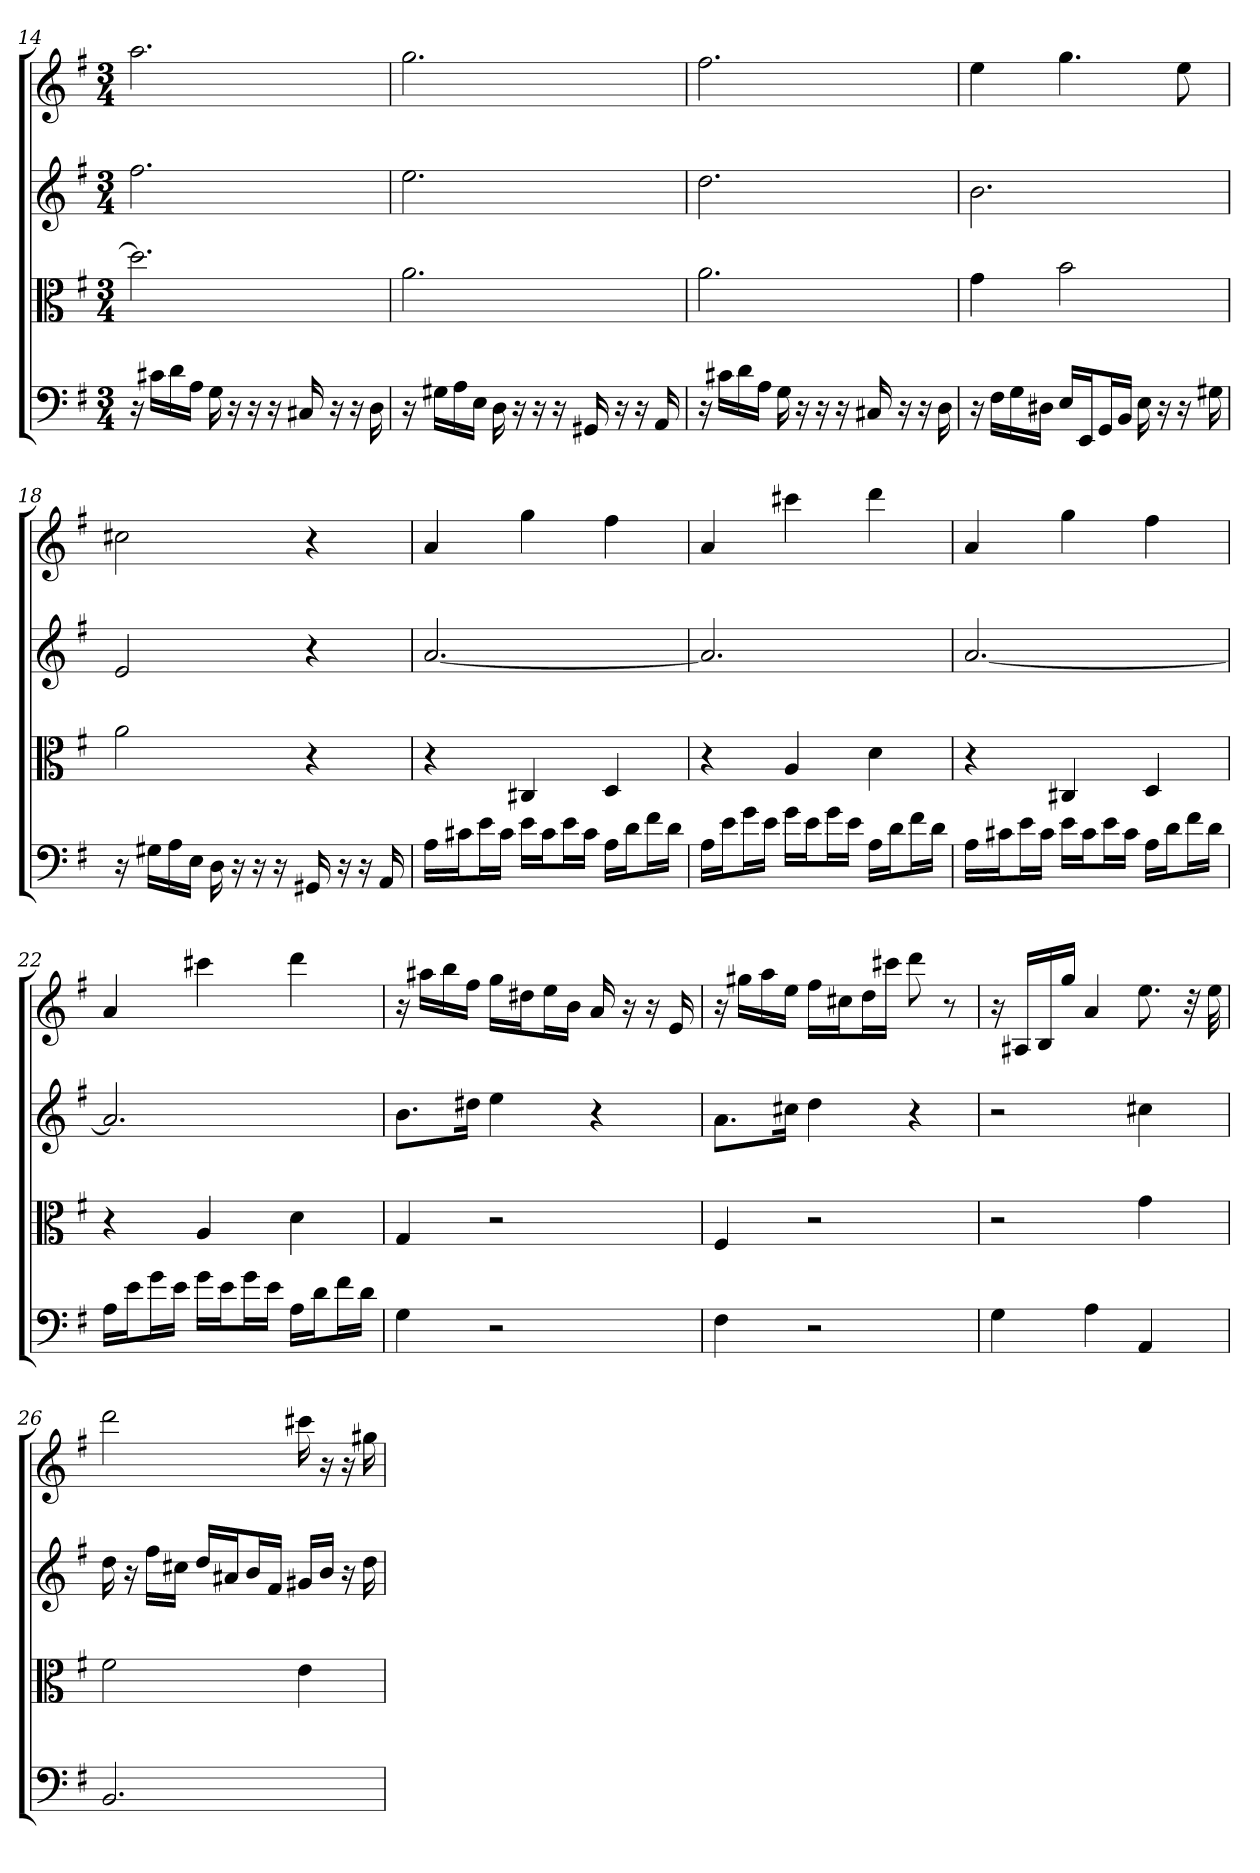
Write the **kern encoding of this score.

**kern	**kern	**kern	**kern
*part4	*part3	*part2	*part1
*staff4	*staff3	*staff2	*staff1
*clefF4	*clefC3	*clefG2	*clefG2
*k[f#]	*k[f#]	*k[f#]	*k[f#]
*G:	*G:	*G:	*G:
*M3/4	*M3/4	*M3/4	*M3/4
=14	=14	=14	=14
16r	2.dd]	2.ff#	2.aa
16c#X\LL	.	.	.
16d\	.	.	.
16A\JJ	.	.	.
16G	.	.	.
16r	.	.	.
16r	.	.	.
16r	.	.	.
16C#X	.	.	.
16r	.	.	.
16r	.	.	.
16D	.	.	.
=15	=15	=15	=15
16r	2.a	2.ee	2.gg
16G#X\LL	.	.	.
16A\	.	.	.
16E\JJ	.	.	.
16D	.	.	.
16r	.	.	.
16r	.	.	.
16r	.	.	.
16GG#X	.	.	.
16r	.	.	.
16r	.	.	.
16AA	.	.	.
=16	=16	=16	=16
16r	2.a	2.dd	2.ff#
16c#X\LL	.	.	.
16d\	.	.	.
16A\JJ	.	.	.
16G	.	.	.
16r	.	.	.
16r	.	.	.
16r	.	.	.
16C#X	.	.	.
16r	.	.	.
16r	.	.	.
16D	.	.	.
=17	=17	=17	=17
16r	4g	2.b	4ee
16F#\LL	.	.	.
16G\	.	.	.
16D#X\JJ	.	.	.
16E/LL	2b	.	4.gg
16EE/J	.	.	.
16GG/L	.	.	.
16BB/JJ	.	.	.
16E	.	.	.
16r	.	.	.
16r	.	.	8ee
16G#X	.	.	.
=18	=18	=18	=18
16r	2a	2e	2cc#X
16G#X\LL	.	.	.
16A\	.	.	.
16E\JJ	.	.	.
16D	.	.	.
16r	.	.	.
16r	.	.	.
16r	.	.	.
16GG#X	4r	4r	4r
16r	.	.	.
16r	.	.	.
16AA	.	.	.
=19	=19	=19	=19
16A\LL	4r	[2.a	4a
16c#X\J	.	.	.
16e\L	.	.	.
16c#\JJ	.	.	.
16e\LL	4C#X	.	4gg
16c#\J	.	.	.
16e\L	.	.	.
16c#\JJ	.	.	.
16A\LL	4D	.	4ff#
16d\J	.	.	.
16f#\L	.	.	.
16d\JJ	.	.	.
=20	=20	=20	=20
16A\LL	4r	2.a]	4a
16e\J	.	.	.
16g\L	.	.	.
16e\JJ	.	.	.
16g\LL	4A	.	4ccc#X
16e\J	.	.	.
16g\L	.	.	.
16e\JJ	.	.	.
16A\LL	4d	.	4ddd
16d\J	.	.	.
16f#\L	.	.	.
16d\JJ	.	.	.
=21	=21	=21	=21
16A\LL	4r	[2.a	4a
16c#X\J	.	.	.
16e\L	.	.	.
16c#\JJ	.	.	.
16e\LL	4C#X	.	4gg
16c#\J	.	.	.
16e\L	.	.	.
16c#\JJ	.	.	.
16A\LL	4D	.	4ff#
16d\J	.	.	.
16f#\L	.	.	.
16d\JJ	.	.	.
=22	=22	=22	=22
16A\LL	4r	2.a]	4a
16e\J	.	.	.
16g\L	.	.	.
16e\JJ	.	.	.
16g\LL	4A	.	4ccc#X
16e\J	.	.	.
16g\L	.	.	.
16e\JJ	.	.	.
16A\LL	4d	.	4ddd
16d\J	.	.	.
16f#\L	.	.	.
16d\JJ	.	.	.
=23	=23	=23	=23
4G	4G	8.b\L	16r
.	.	.	16aa#X\LL
.	.	.	16bb\
.	.	16dd#X\Jk	16ff#\JJ
2r	2r	4ee	16gg\LL
.	.	.	16dd#X\J
.	.	.	16ee\L
.	.	.	16b\JJ
.	.	4r	16a
.	.	.	16r
.	.	.	16r
.	.	.	16e
=24	=24	=24	=24
4F#	4F#	8.a\L	16r
.	.	.	16gg#X\LL
.	.	.	16aa\
.	.	16cc#X\Jk	16ee\JJ
2r	2r	4dd	16ff#\LL
.	.	.	16cc#X\J
.	.	.	16dd\L
.	.	.	16ccc#X\JJ
.	.	4r	8ddd
.	.	.	8r
=25	=25	=25	=25
4G	2r	2r	16r
.	.	.	16A#X/LL
.	.	.	16B/
.	.	.	16gg/JJ
4A	.	.	4a
4AA	4g	4cc#X	8.ee
.	.	.	32r
.	.	.	32ee
=26	=26	=26	=26
2.BB	2f#	16dd	2ddd
.	.	16r	.
.	.	16ff#\LL	.
.	.	16cc#X\JJ	.
.	.	16dd/LL	.
.	.	16a#X/J	.
.	.	16b/L	.
.	.	16f#/JJ	.
.	4e	16g#X/LL	16ccc#X
.	.	16b/JJ	16r
.	.	16r	16r
.	.	16dd	16gg#X
=	=	=	=
*-	*-	*-	*-
